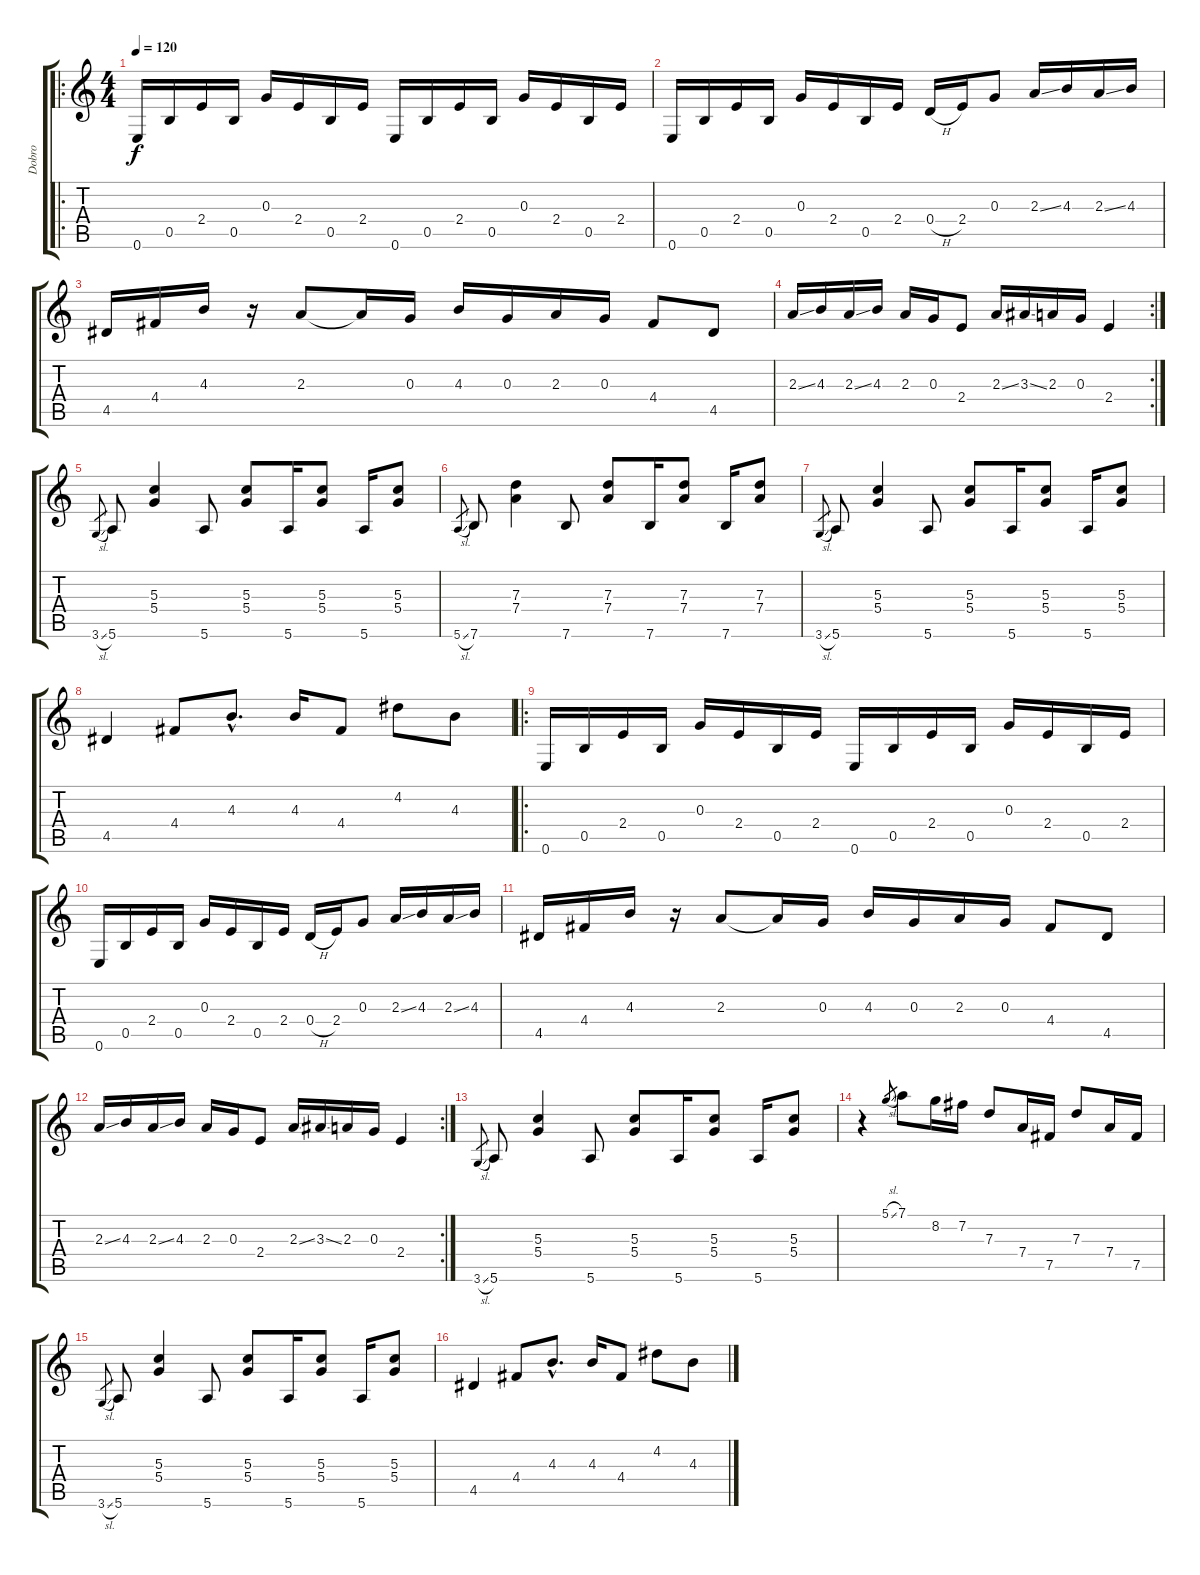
\track ("Dobro" "Dobro") {instrument electricguitarjazz}
\staff {score tabs}
\tuning (D4 B3 G3 D3 B2 E2) {hide}
\ro
\ts (4 4)
\tempo 120
\clef g2
\ks c
0.6.16{dy f instrument electricguitarjazz} 0.5.16 2.4.16 0.5.16 0.3.16 2.4.16 0.5.16 2.4.16 0.6.16 0.5.16 2.4.16 0.5.16 0.3.16 2.4.16 0.5.16 2.4.16 |
0.6.16 0.5.16 2.4.16 0.5.16 0.3.16 2.4.16 0.5.16 2.4.16 0.4{h}.16 2.4.16 0.3.8 2.3{ss}.16 4.3.16 2.3{ss}.16 4.3.16 |
4.5.16 4.4.16 4.3.16 r.16 2.3.8 2.3{t}.16 0.3.16 4.3.16 0.3.16 2.3.16 0.3.16 4.4.8 4.5.8 |
\rc 2
2.3{ss}.16 4.3.16 2.3{ss}.16 4.3.16 2.3.16 0.3.16 2.4.8 2.3{ss}.16 3.3{ss}.16 2.3.16 0.3.16 2.4.4 |
3.6{sl}.8{gr} 5.6.8 (5.3 5.4).4 5.6.8 (5.3 5.4).8 5.6.16 (5.3 5.4).8 5.6.16 (5.3 5.4).8 |
5.6{sl}.8{gr} 7.6.8 (7.3 7.4).4 7.6.8 (7.3 7.4).8 7.6.16 (7.3 7.4).8 7.6.16 (7.3 7.4).8 |
3.6{sl}.8{gr} 5.6.8 (5.3 5.4).4 5.6.8 (5.3 5.4).8 5.6.16 (5.3 5.4).8 5.6.16 (5.3 5.4).8 |
4.5.4 4.4.8 4.3{hac}.8{d} 4.3.16 4.4.8 4.2.8 4.3.8 |
\ro
0.6.16 0.5.16 2.4.16 0.5.16 0.3.16 2.4.16 0.5.16 2.4.16 0.6.16 0.5.16 2.4.16 0.5.16 0.3.16 2.4.16 0.5.16 2.4.16 |
0.6.16 0.5.16 2.4.16 0.5.16 0.3.16 2.4.16 0.5.16 2.4.16 0.4{h}.16 2.4.16 0.3.8 2.3{ss}.16 4.3.16 2.3{ss}.16 4.3.16 |
4.5.16 4.4.16 4.3.16 r.16 2.3.8 2.3{t}.16 0.3.16 4.3.16 0.3.16 2.3.16 0.3.16 4.4.8 4.5.8 |
\rc 2
2.3{ss}.16 4.3.16 2.3{ss}.16 4.3.16 2.3.16 0.3.16 2.4.8 2.3{ss}.16 3.3{ss}.16 2.3.16 0.3.16 2.4.4 |
3.6{sl}.8{gr} 5.6.8 (5.3 5.4).4 5.6.8 (5.3 5.4).8 5.6.16 (5.3 5.4).8 5.6.16 (5.3 5.4).8 |
r.4 5.1{sl}.8{gr} 7.1.8 8.2.16 7.2.16 7.3.8 7.4.16 7.5.16 7.3.8 7.4.16 7.5.16 |
3.6{sl}.8{gr} 5.6.8 (5.3 5.4).4 5.6.8 (5.3 5.4).8 5.6.16 (5.3 5.4).8 5.6.16 (5.3 5.4).8 |
4.5.4 4.4.8 4.3{hac}.8{d} 4.3.16 4.4.8 4.2.8 4.3.8
